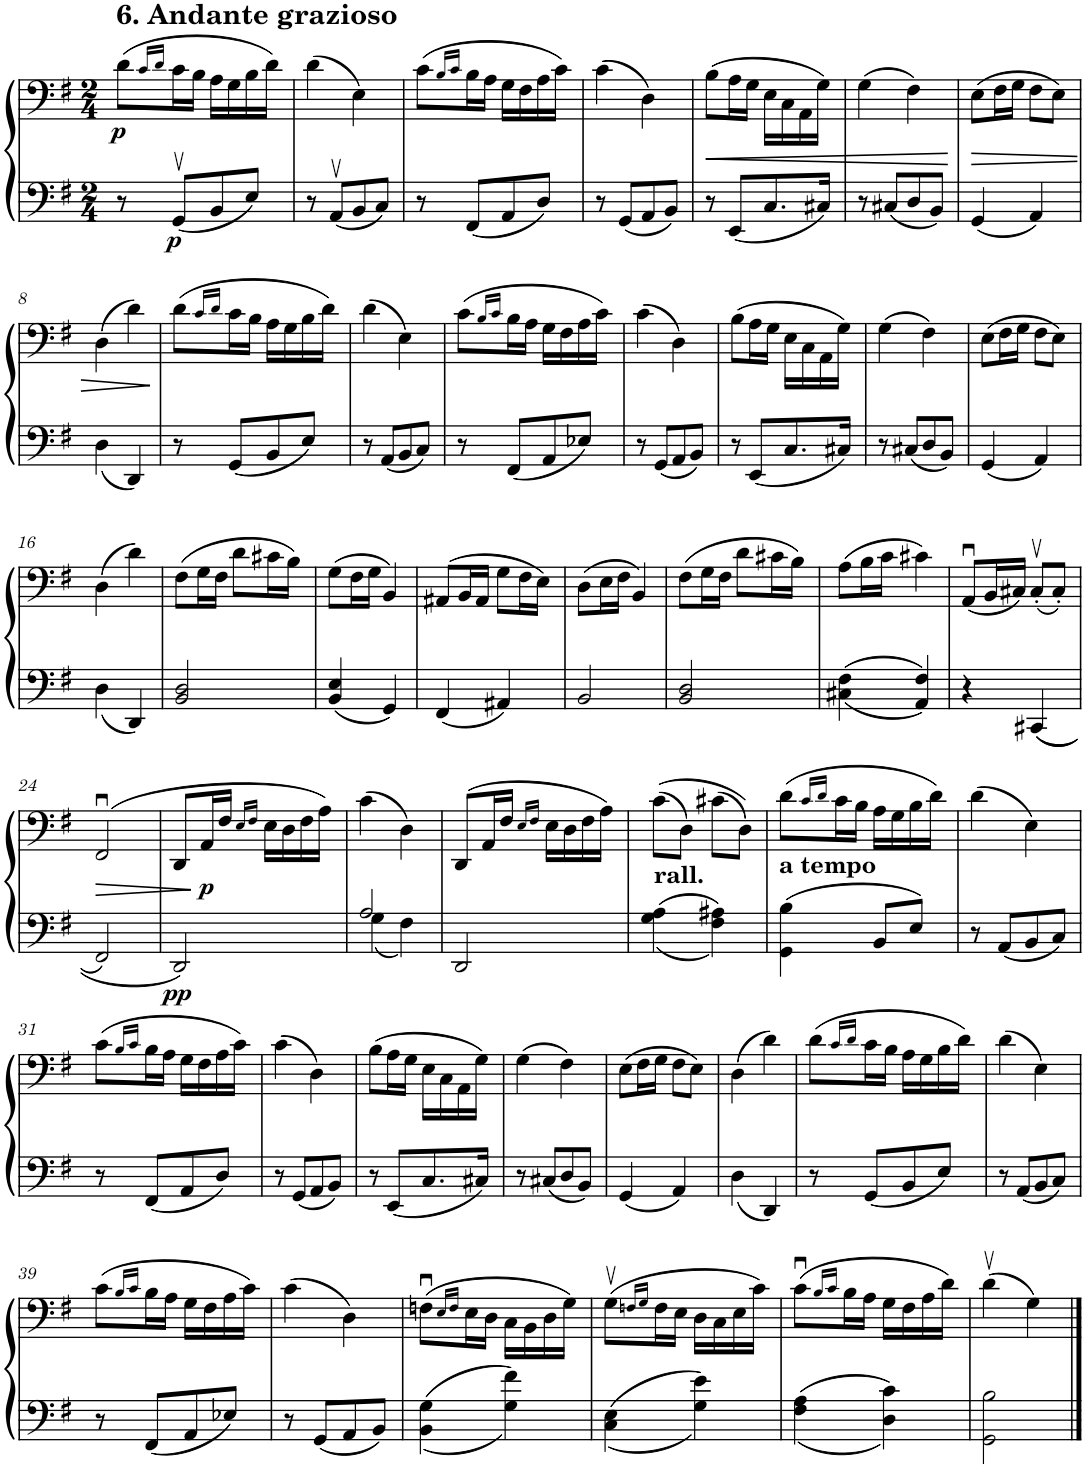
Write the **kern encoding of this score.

**kern	**dynam	**kern	**dynam
*part2	*part2	*part1	*part1
*staff2	*staff2	*staff1	*staff1
*I"Violoncello	*	*I"Violoncello	*
*I'Vc	*	*I'Vc	*
*clefF4	*	*clefF4	*
*k[f#]	*	*k[f#]	*
*M2/4	*	*M2/4	*
=1	=1	=1	=1
!	!	!LO:TX:a:B:t=6. Andante grazioso	!
!	!	!	!LO:DY:b
8r	.	(8d\L	p
.	.	16qc/LL	.
.	.	16qd/JJ	.
!	!LO:DY:b	!	!
(8GGv/L	p	16c\L	.
.	.	16B\JJ	.
8BB/	.	16A\LL	.
.	.	16G\	.
8E/J)	.	16B\	.
.	.	16d\JJ)	.
=2	=2	=2	=2
8r	.	(4d\	.
(8AAv/L	.	.	.
8BB/	.	4E\)	.
8C/J)	.	.	.
=3	=3	=3	=3
8r	.	(8c\L	.
.	.	16qB/LL	.
.	.	16qc/JJ	.
(8FF#/L	.	16B\L	.
.	.	16A\JJ	.
8AA/	.	16G\LL	.
.	.	16F#\	.
8D/J)	.	16A\	.
.	.	16c\JJ)	.
=4	=4	=4	=4
8r	.	(4c\	.
(8GG/L	.	.	.
8AA/	.	4D\)	.
8BB/J)	.	.	.
=5	=5	=5	=5
!	!	!	!LO:HP:b
8r	.	(8B\L	<
(8EE/L	.	16A\L	.
.	.	16G\JJ	.
8.C/	.	16E\LL	.
.	.	16C\	.
.	.	16AA\	.
16C#X/Jk)	.	16G\JJ)	.
=6	=6	=6	=6
8r	.	(4G\	.
(8C#X/L	.	.	.
8D/	.	4F#\)	.
8BB/J)	.	.	.
.	.	.	[
=7	=7	=7	=7
!	!	!	!LO:HP:b
(4GG/	.	(8E\L	>
.	.	16F#\L	.
.	.	16G\JJ	.
4AA/)	.	8F#\L	.
.	.	8E\J)	.
!!LO:LB:g=z
=8	=8	=8	=8
(<4D\	.	(4D\	.
4DD/)	.	4d\)	.
.	.	.	]
=9	=9	=9	=9
8r	.	(8d\L	.
.	.	16qc/LL	.
.	.	16qd/JJ	.
(8GG/L	.	16c\L	.
.	.	16B\JJ	.
8BB/	.	16A\LL	.
.	.	16G\	.
8E/J)	.	16B\	.
.	.	16d\JJ)	.
=10	=10	=10	=10
8r	.	(4d\	.
(8AA/L	.	.	.
8BB/	.	4E\)	.
8C/J)	.	.	.
=11	=11	=11	=11
8r	.	(8c\L	.
.	.	16qB/LL	.
.	.	16qc/JJ	.
(8FF#/L	.	16B\L	.
.	.	16A\JJ	.
8AA/	.	16G\LL	.
.	.	16F#\	.
8E-X/J)	.	16A\	.
.	.	16c\JJ)	.
=12	=12	=12	=12
8r	.	(4c\	.
(8GG/L	.	.	.
8AA/	.	4D\)	.
8BB/J)	.	.	.
=13	=13	=13	=13
8r	.	(8B\L	.
(8EE/L	.	16A\L	.
.	.	16G\JJ	.
8.C/	.	16E\LL	.
.	.	16C\	.
.	.	16AA\	.
16C#X/Jk)	.	16G\JJ)	.
=14	=14	=14	=14
8r	.	(4G\	.
(8C#X/L	.	.	.
8D/	.	4F#\)	.
8BB/J)	.	.	.
=15	=15	=15	=15
(4GG/	.	(8E\L	.
.	.	16F#\L	.
.	.	16G\JJ	.
4AA/)	.	8F#\L	.
.	.	8E\J)	.
!!LO:LB:g=z
=16	=16	=16	=16
(<4D\	.	(4D\	.
4DD/)	.	4d\)	.
=17	=17	=17	=17
2BB/ 2D/	.	(8F#\L	.
.	.	16G\L	.
.	.	16F#\JJ	.
.	.	8d\L	.
.	.	16c#X\L	.
.	.	16B\JJ)	.
=18	=18	=18	=18
(4BB/ 4E/	.	(8G\L	.
.	.	16F#\L	.
.	.	16G\JJ	.
4GG/)	.	4BB/)	.
=19	=19	=19	=19
(4FF#/	.	(8AA#X/L	.
.	.	16BB/L	.
.	.	16AA#/JJ	.
4AA#X/)	.	8G\L	.
.	.	16F#\L	.
.	.	16E\JJ)	.
=20	=20	=20	=20
2BB/	.	(8D\L	.
.	.	16E\L	.
.	.	16F#\JJ	.
.	.	4BB/)	.
=21	=21	=21	=21
2BB/ 2D/	.	(8F#\L	.
.	.	16G\L	.
.	.	16F#\JJ	.
.	.	8d\L	.
.	.	16c#X\L	.
.	.	16B\JJ)	.
=22	=22	=22	=22
(<(4C#X\ 4F#\	.	(8A\L	.
.	.	16B\L	.
.	.	16c\JJ	.
4AA/ 4F#/))	.	4c#X\)	.
=23	=23	=23	=23
4r	.	(8AAu/L	.
.	.	16BB/L	.
.	.	16C#X/JJ)	.
((4CC#X/	.	(8C#v'/L	.
.	.	8C#'/J)	.
!!LO:LB:g=z
=24	=24	=24	=24
!	!	!	!LO:HP:b
2FF#/)	.	(2FF#u/	>
=25	=25	=25	=25
!	!LO:DY:b	!	!
2DD/)	pp	8DD/L	.
!	!	!	!LO:DY:n=1:b
.	.	16AA/L	] p
.	.	16F#/JJ	.
.	.	16qE/LL	.
.	.	16qF#/JJ	.
.	.	16E\LL	.
.	.	16D\	.
.	.	16F#\	.
.	.	16A\JJ)	.
=26	=26	=26	=26
*^	*	*	*
2A/	(4G\	.	(4c\	.
.	4F#\)	.	4D\)	.
*v	*v	*	*	*
=27	=27	=27	=27
2DD/	.	(8DD/L	.
.	.	16AA/L	.
.	.	16F#/JJ	.
.	.	16qE/LL	.
.	.	16qF#/JJ	.
.	.	16E\LL	.
.	.	16D\	.
.	.	16F#\	.
.	.	16A\JJ)	.
=28	=28	=28	=28
!	!	!LO:TX:b:t=rall.	!
(<(4G\ 4A\	.	((8c\L	.
.	.	8D\J)	.
4F#\ 4A#X\))	.	(8c#X\L	.
.	.	8D\J))	.
=29	=29	=29	=29
!	!	!LO:TX:b:B:t=a tempo	!
(4GG\ 4B\	.	(8d\L	.
.	.	16qc/LL	.
.	.	16qd/JJ	.
.	.	16c\L	.
.	.	16B\JJ	.
8BB/L	.	16A\LL	.
.	.	16G\	.
8E/J)	.	16B\	.
.	.	16d\JJ)	.
=30	=30	=30	=30
8r	.	(4d\	.
(8AA/L	.	.	.
8BB/	.	4E\)	.
8C/J)	.	.	.
!!LO:LB:g=z
=31	=31	=31	=31
8r	.	(8c\L	.
.	.	16qB/LL	.
.	.	16qc/JJ	.
(8FF#/L	.	16B\L	.
.	.	16A\JJ	.
8AA/	.	16G\LL	.
.	.	16F#\	.
8D/J)	.	16A\	.
.	.	16c\JJ)	.
=32	=32	=32	=32
8r	.	(4c\	.
(8GG/L	.	.	.
8AA/	.	4D\)	.
8BB/J)	.	.	.
=33	=33	=33	=33
8r	.	(8B\L	.
(8EE/L	.	16A\L	.
.	.	16G\JJ	.
8.C/	.	16E\LL	.
.	.	16C\	.
.	.	16AA\	.
16C#X/Jk)	.	16G\JJ)	.
=34	=34	=34	=34
8r	.	(4G\	.
(8C#X/L	.	.	.
8D/	.	4F#\)	.
8BB/J)	.	.	.
=35	=35	=35	=35
(4GG/	.	(8E\L	.
.	.	16F#\L	.
.	.	16G\JJ	.
4AA/)	.	8F#\L	.
.	.	8E\J)	.
=36	=36	=36	=36
(<4D\	.	(4D\	.
4DD/)	.	4d\)	.
=37	=37	=37	=37
8r	.	(8d\L	.
.	.	16qc/LL	.
.	.	16qd/JJ	.
(8GG/L	.	16c\L	.
.	.	16B\JJ	.
8BB/	.	16A\LL	.
.	.	16G\	.
8E/J)	.	16B\	.
.	.	16d\JJ)	.
=38	=38	=38	=38
8r	.	(4d\	.
(8AA/L	.	.	.
8BB/	.	4E\)	.
8C/J)	.	.	.
!!LO:LB:g=z
=39	=39	=39	=39
8r	.	(8c\L	.
.	.	16qB/LL	.
.	.	16qc/JJ	.
(8FF#/L	.	16B\L	.
.	.	16A\JJ	.
8AA/	.	16G\LL	.
.	.	16F#\	.
8E-X/J)	.	16A\	.
.	.	16c\JJ)	.
=40	=40	=40	=40
8r	.	(4c\	.
(8GG/L	.	.	.
8AA/	.	4D\)	.
8BB/J)	.	.	.
=41	=41	=41	=41
(<(4BB\ 4G\	.	(8Fnu\L	.
.	.	16qE/LL	.
.	.	16qF/JJ	.
.	.	16E\L	.
.	.	16D\JJ	.
4G\ 4f#\))	.	16C\LL	.
.	.	16BB\	.
.	.	16D\	.
.	.	16G\JJ)	.
=42	=42	=42	=42
(<(4C\ 4E\	.	(8Gv\L	.
.	.	16qFn/LL	.
.	.	16qG/JJ	.
.	.	16F\L	.
.	.	16E\JJ	.
4G\ 4e\))	.	16D\LL	.
.	.	16C\	.
.	.	16E\	.
.	.	16c\JJ)	.
=43	=43	=43	=43
(<(4F#\ 4A\	.	(8cu\L	.
.	.	16qB/LL	.
.	.	16qc/JJ	.
.	.	16B\L	.
.	.	16A\JJ	.
4D\ 4c\))	.	16G\LL	.
.	.	16F#\	.
.	.	16A\	.
.	.	16d\JJ)	.
=44	=44	=44	=44
2GG\ 2B\	.	(4dv\	.
.	.	4G\)	.
==	==	==	==
*-	*-	*-	*-
